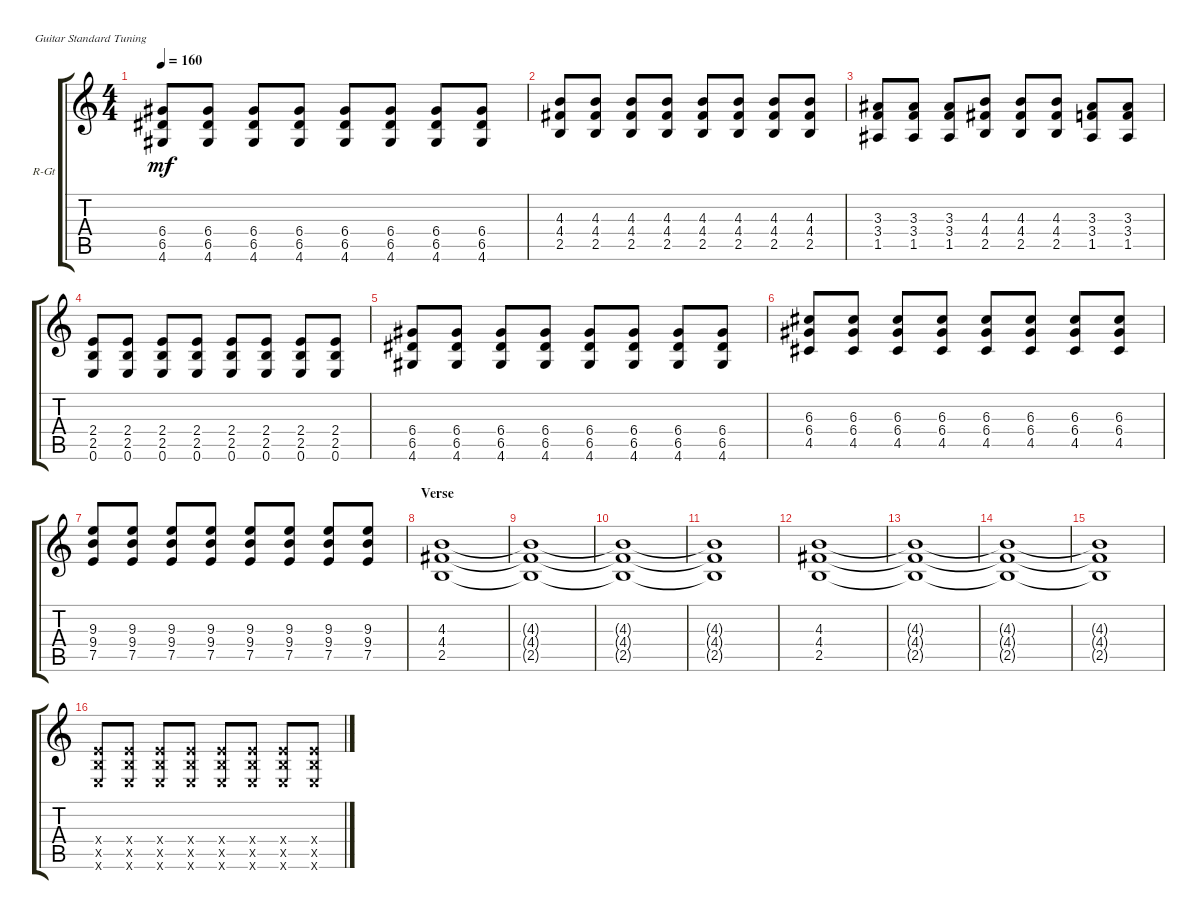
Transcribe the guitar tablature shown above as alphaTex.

\defaultSystemsLayout 4
\bracketExtendMode groupsimilarinstruments
\firstSystemTrackNameOrientation horizontal
\otherSystemsTrackNameOrientation horizontal
\track ("Rhytm Guitar" "R-Gt") {instrument overdrivenguitar}
\staff {score tabs}
\tuning (E4 B3 G3 D3 A2 E2)
\ts (4 4)
\tempo 160
\clef g2
\ks c
(4.6 6.5 6.4).8{dy mf} (4.6 6.5 6.4).8 (4.6 6.5 6.4).8 (4.6 6.5 6.4).8 (4.6 6.5 6.4).8 (4.6 6.5 6.4).8 (4.6 6.5 6.4).8 (4.6 6.5 6.4).8 |
(2.5 4.4 4.3).8 (2.5 4.4 4.3).8 (2.5 4.4 4.3).8 (2.5 4.4 4.3).8 (2.5 4.4 4.3).8 (2.5 4.4 4.3).8 (2.5 4.4 4.3).8 (2.5 4.4 4.3).8 |
(1.5 3.4 3.3).8 (1.5 3.4 3.3).8 (1.5 3.4 3.3).8 (2.5 4.4 4.3).8 (2.5 4.4 4.3).8 (2.5 4.4 4.3).8 (1.5 3.4 3.3).8 (1.5 3.4 3.3).8 |
(2.5 2.4 0.6).8 (2.5 2.4 0.6).8 (2.5 2.4 0.6).8 (2.5 2.4 0.6).8 (2.5 2.4 0.6).8 (2.5 2.4 0.6).8 (2.5 2.4 0.6).8 (2.5 2.4 0.6).8 |
(4.6 6.5 6.4).8 (4.6 6.5 6.4).8 (4.6 6.5 6.4).8 (4.6 6.5 6.4).8 (4.6 6.5 6.4).8 (4.6 6.5 6.4).8 (4.6 6.5 6.4).8 (4.6 6.5 6.4).8 |
(4.5 6.4 6.3).8 (4.5 6.4 6.3).8 (4.5 6.4 6.3).8 (4.5 6.4 6.3).8 (4.5 6.4 6.3).8 (4.5 6.4 6.3).8 (4.5 6.4 6.3).8 (4.5 6.4 6.3).8 |
(7.5 9.4 9.3).8 (7.5 9.4 9.3).8 (7.5 9.4 9.3).8 (7.5 9.4 9.3).8 (7.5 9.4 9.3).8 (7.5 9.4 9.3).8 (7.5 9.4 9.3).8 (7.5 9.4 9.3).8 |
\section ("" "Verse")
(2.5 4.3 4.4).1 |
(2.5{t} 4.3{t} 4.4{t}).1 |
(2.5{t} 4.3{t} 4.4{t}).1 |
(2.5{t} 4.3{t} 4.4{t}).1 |
(2.5 4.3 4.4).1 |
(2.5{t} 4.3{t} 4.4{t}).1 |
(2.5{t} 4.3{t} 4.4{t}).1 |
(2.5{t} 4.3{t} 4.4{t}).1 |
(2.5{x} 2.4{x} 0.6{x}).8 (2.5{x} 2.4{x} 0.6{x}).8 (2.5{x} 2.4{x} 0.6{x}).8 (2.5{x} 2.4{x} 0.6{x}).8 (2.5{x} 2.4{x} 0.6{x}).8 (2.5{x} 2.4{x} 0.6{x}).8 (2.5{x} 2.4{x} 0.6{x}).8 (2.5{x} 2.4{x} 0.6{x}).8
